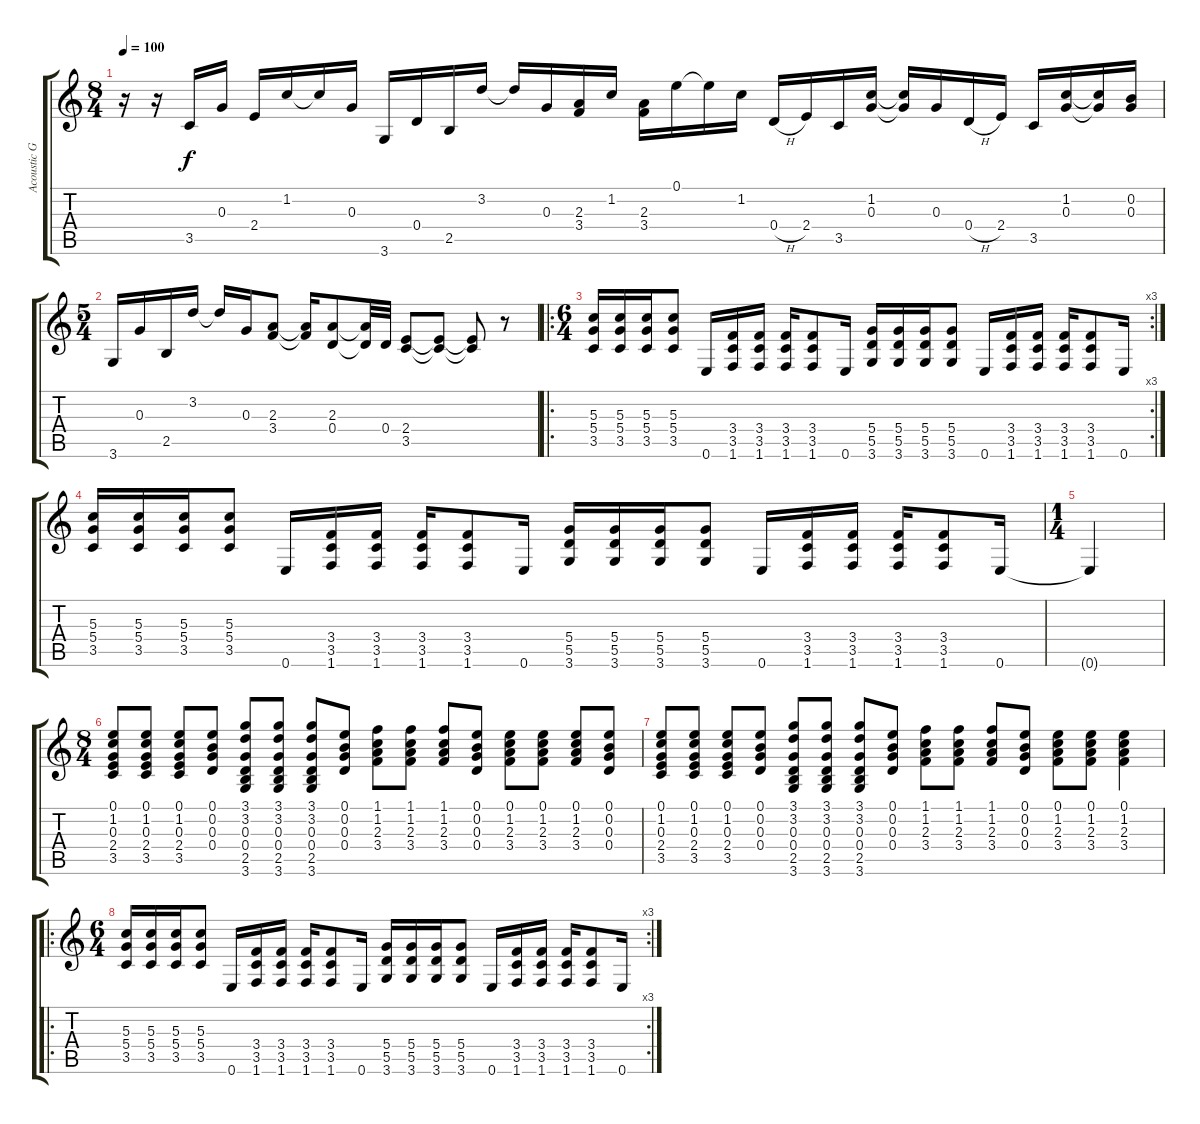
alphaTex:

\track ("Acoustic Guitar" "Acoustic G") {instrument acousticguitarsteel}
\staff {score tabs}
\tuning (E4 B3 G3 D3 A2 E2) {hide}
\ts (8 4)
\tempo 100
\clef g2
\ks c
r.16{dy f balance 16 instrument acousticguitarsteel} r.16 3.5.16 0.3.16 2.4.16 1.2.16 1.2{t}.16 0.3.16 3.6.16 0.4.16 2.5.16 3.2.16 3.2{t}.16 0.3.16 (2.3 3.4).16 1.2.16 (2.3 3.4).16 0.1.16 0.1{t}.16 1.2.16 0.4{h}.16 2.4.16 3.5.16 (1.2 0.3).16 (1.2{t} 0.3{t}).16 0.3.16 0.4{h}.16 2.4.16 3.5.16 (1.2 0.3).16 (1.2{t} 0.3{t}).16 (0.2 0.3).16 |
\ts (5 4)
3.6.16 0.3.16 2.5.16 3.2.16 3.2{t}.16 0.3.16 (2.3 3.4).8 (2.3{t} 3.4{t}).16 (2.3 0.4).8 (2.3{t} 0.4{t}).32 0.4.32 (2.4 3.5).8 (2.4{t} 3.5{t}).8 (2.4{t} 3.5{t}).8 r.8 |
\ro
\rc 3
\ts (6 4)
(5.3 5.4 3.5).16{balance 8} (5.3 5.4 3.5).16 (5.3 5.4 3.5).16 (5.3 5.4 3.5).8 0.6.16 (3.4 3.5 1.6).16 (3.4 3.5 1.6).16 (3.4 3.5 1.6).16 (3.4 3.5 1.6).8 0.6.16 (5.4 5.5 3.6).16 (5.4 5.5 3.6).16 (5.4 5.5 3.6).16 (5.4 5.5 3.6).8 0.6.16 (3.4 3.5 1.6).16 (3.4 3.5 1.6).16 (3.4 3.5 1.6).16 (3.4 3.5 1.6).8 0.6.16 |
(5.3 5.4 3.5).16 (5.3 5.4 3.5).16 (5.3 5.4 3.5).16 (5.3 5.4 3.5).8 0.6.16 (3.4 3.5 1.6).16 (3.4 3.5 1.6).16 (3.4 3.5 1.6).16 (3.4 3.5 1.6).8 0.6.16 (5.4 5.5 3.6).16 (5.4 5.5 3.6).16 (5.4 5.5 3.6).16 (5.4 5.5 3.6).8 0.6.16 (3.4 3.5 1.6).16 (3.4 3.5 1.6).16 (3.4 3.5 1.6).16 (3.4 3.5 1.6).8 0.6.16 |
\ts (1 4)
0.6{t}.4 |
\ts (8 4)
(0.1 1.2 0.3 2.4 3.5).8 (0.1 1.2 0.3 2.4 3.5).8 (0.1 1.2 0.3 2.4 3.5).8 (0.1 0.2 0.3 0.4).8 (3.1 3.2 0.3 0.4 2.5 3.6).8 (3.1 3.2 0.3 0.4 2.5 3.6).8 (3.1 3.2 0.3 0.4 2.5 3.6).8 (0.1 0.2 0.3 0.4).8 (1.1 1.2 2.3 3.4).8 (1.1 1.2 2.3 3.4).8 (1.1 1.2 2.3 3.4).8 (0.1 0.2 0.3 0.4).8 (0.1 1.2 2.3 3.4).8 (0.1 1.2 2.3 3.4).8 (0.1 1.2 2.3 3.4).8 (0.1 0.2 0.3 0.4).8 |
(0.1 1.2 0.3 2.4 3.5).8 (0.1 1.2 0.3 2.4 3.5).8 (0.1 1.2 0.3 2.4 3.5).8 (0.1 0.2 0.3 0.4).8 (3.1 3.2 0.3 0.4 2.5 3.6).8 (3.1 3.2 0.3 0.4 2.5 3.6).8 (3.1 3.2 0.3 0.4 2.5 3.6).8 (0.1 0.2 0.3 0.4).8 (1.1 1.2 2.3 3.4).8 (1.1 1.2 2.3 3.4).8 (1.1 1.2 2.3 3.4).8 (0.1 0.2 0.3 0.4).8 (0.1 1.2 2.3 3.4).8 (0.1 1.2 2.3 3.4).8 (0.1 1.2 2.3 3.4).4 |
\ro
\rc 3
\ts (6 4)
(5.3 5.4 3.5).16 (5.3 5.4 3.5).16 (5.3 5.4 3.5).16 (5.3 5.4 3.5).8 0.6.16 (3.4 3.5 1.6).16 (3.4 3.5 1.6).16 (3.4 3.5 1.6).16 (3.4 3.5 1.6).8 0.6.16 (5.4 5.5 3.6).16 (5.4 5.5 3.6).16 (5.4 5.5 3.6).16 (5.4 5.5 3.6).8 0.6.16 (3.4 3.5 1.6).16 (3.4 3.5 1.6).16 (3.4 3.5 1.6).16 (3.4 3.5 1.6).8 0.6.16
